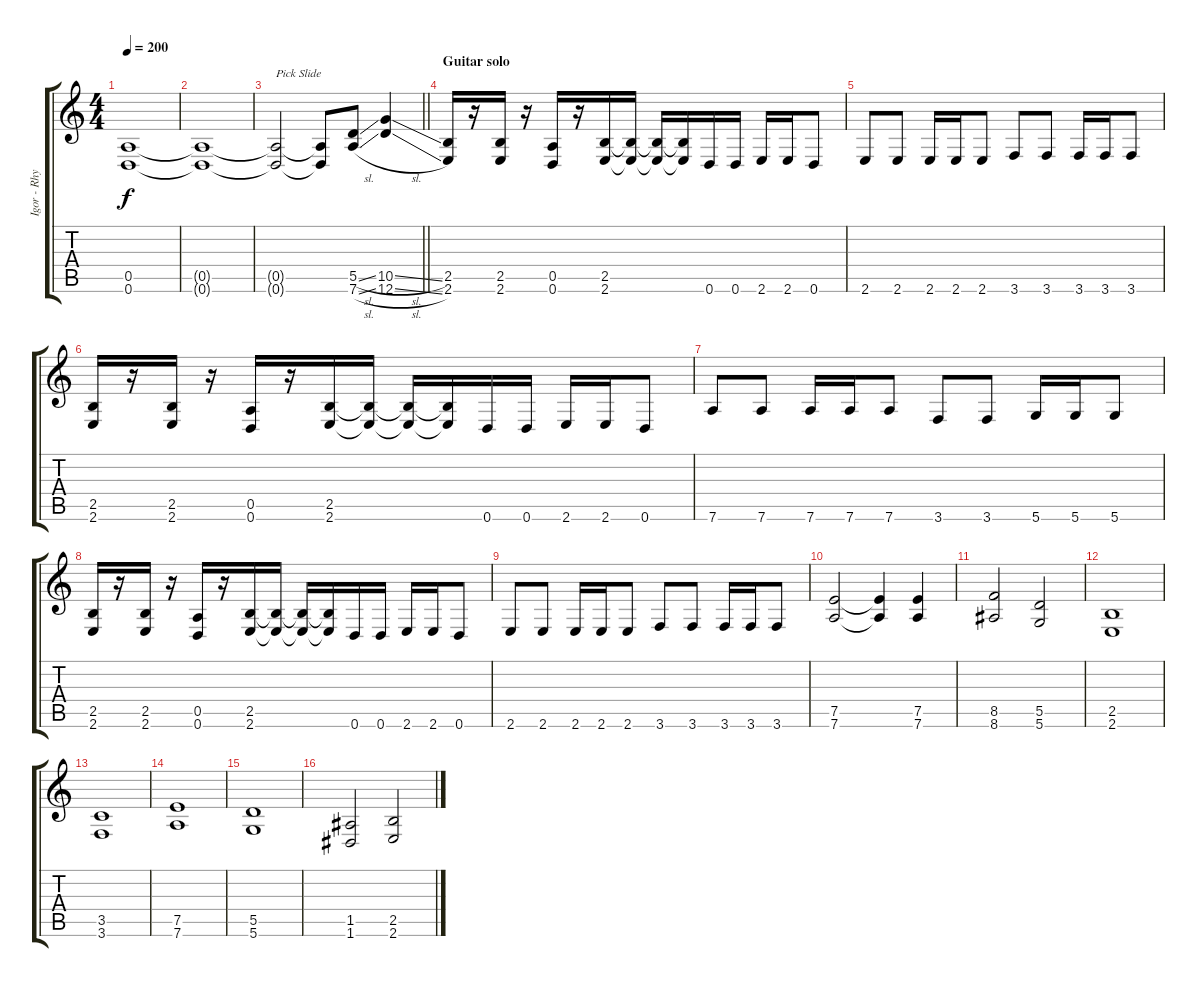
\track ("Igor - Rhythm Guitar,Vocals" "Igor - Rhy") {instrument distortionguitar}
\staff {score tabs}
\tuning (E4 B3 G3 D3 A2 D2) {hide}
\ts (4 4)
\tempo 200
\clef g2
\ks c
(0.5{t} 0.6{t}).1{dy f} |
(0.5{t} 0.6{t}).1 |
\barLineRight lightlight
(0.5{t} 0.6{t}).2{txt "Pick Slide"} (0.5{t} 0.6{t}).8 (5.5{sl} 7.6{sl}).8 (10.5{sl} 12.6{sl}).4 |
\section ("" "Guitar solo")
(2.5 2.6).16 r.16 (2.5 2.6).16 r.16 (0.5 0.6).16 r.16 (2.5 2.6).16 (2.5{t} 2.6{t}).16 (2.5{t} 2.6{t}).16 (2.5{t} 2.6{t}).16 0.6.16 0.6.16 2.6.16 2.6.16 0.6.8 |
2.6.8 2.6.8 2.6.16 2.6.16 2.6.8 3.6.8 3.6.8 3.6.16 3.6.16 3.6.8 |
(2.5 2.6).16 r.16 (2.5 2.6).16 r.16 (0.5 0.6).16 r.16 (2.5 2.6).16 (2.5{t} 2.6{t}).16 (2.5{t} 2.6{t}).16 (2.5{t} 2.6{t}).16 0.6.16 0.6.16 2.6.16 2.6.16 0.6.8 |
7.6.8 7.6.8 7.6.16 7.6.16 7.6.8 3.6.8 3.6.8 5.6.16 5.6.16 5.6.8 |
(2.5 2.6).16 r.16 (2.5 2.6).16 r.16 (0.5 0.6).16 r.16 (2.5 2.6).16 (2.5{t} 2.6{t}).16 (2.5{t} 2.6{t}).16 (2.5{t} 2.6{t}).16 0.6.16 0.6.16 2.6.16 2.6.16 0.6.8 |
2.6.8 2.6.8 2.6.16 2.6.16 2.6.8 3.6.8 3.6.8 3.6.16 3.6.16 3.6.8 |
(7.5 7.6).2 (7.5{t} 7.6{t}).4 (7.5 7.6).4 |
(8.5 8.6).2 (5.5 5.6).2 |
(2.5 2.6).1 |
(3.5 3.6).1 |
(7.5 7.6).1 |
(5.5 5.6).1 |
(1.5 1.6).2 (2.5 2.6).2
